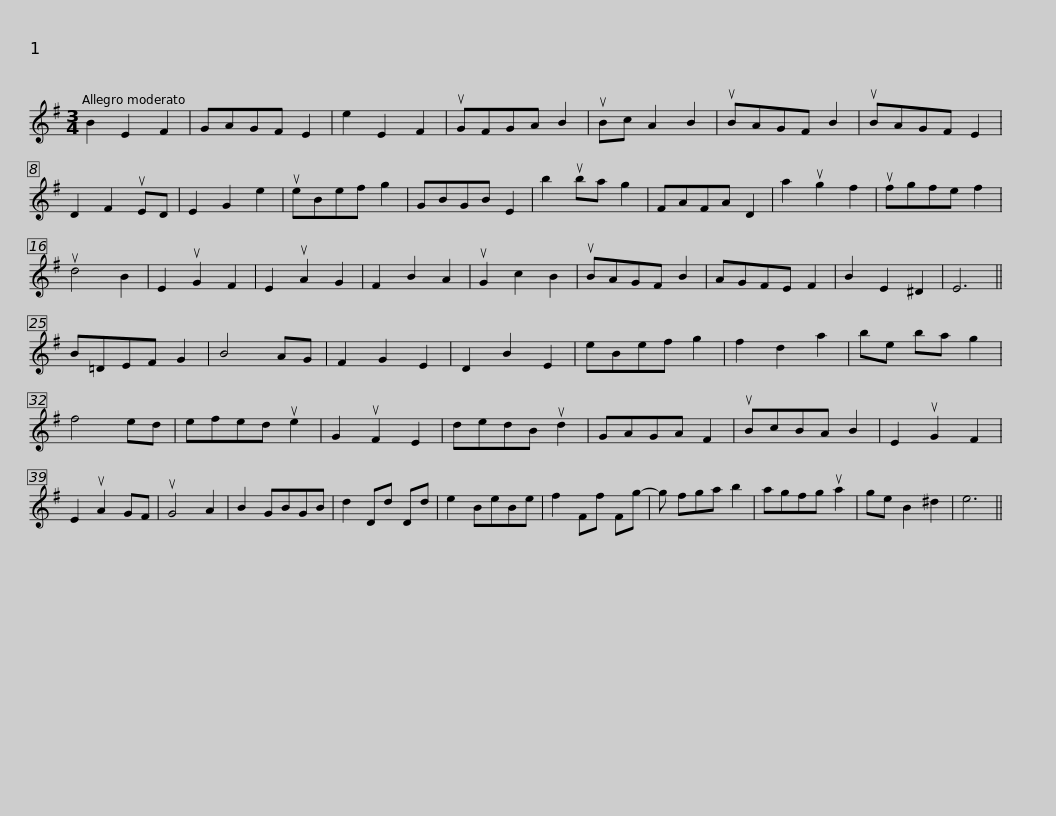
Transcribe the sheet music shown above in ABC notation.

X:1
L:1/8
M:3/4
I:linebreak $
K:Emin
V:1 treble
V:1
 B2 E2 F2 | GAGF E2 | e2 E2 F2 | uGFGA B2 | uBc A2 B2 | %5
 uBAGF B2 | uBAGF E2 | D2 F2 uED | E2 G2 e2 | ueBef g2 |$ %10
 GBGB E2 | b2 uba g2 | FAFA D2 | a2 ug2 f2 | ufgfe f2 | %15
 ud4 B2 | E2 uG2 F2 | E2 uA2 G2 | F2 B2 A2 | uG2 c2 B2 | %20
 uBAGF B2 |$ AGFE F2 | B2 E2 ^D2 | E6 || B=DEF G2 | %25
 B4 AG | F2 G2 E2 | D2 B2 E2 | eBef g2 | f2 d2 a2 | %30
 be ba g2 | f4 ed |$ efed ue2 | G2 uF2 E2 | dedB ud2 | %35
 GAGA F2 | uBcBA B2 | E2 uG2 F2 | E2 uA2 GF | uG4 A2 | %40
 B2 GBGB | d2 Dd Dd |$ e2 BeBe | f2 Ff Fg- | g fga b2 | %45
 agfg ua2 | ge B2 ^d2 | e6 || %48
